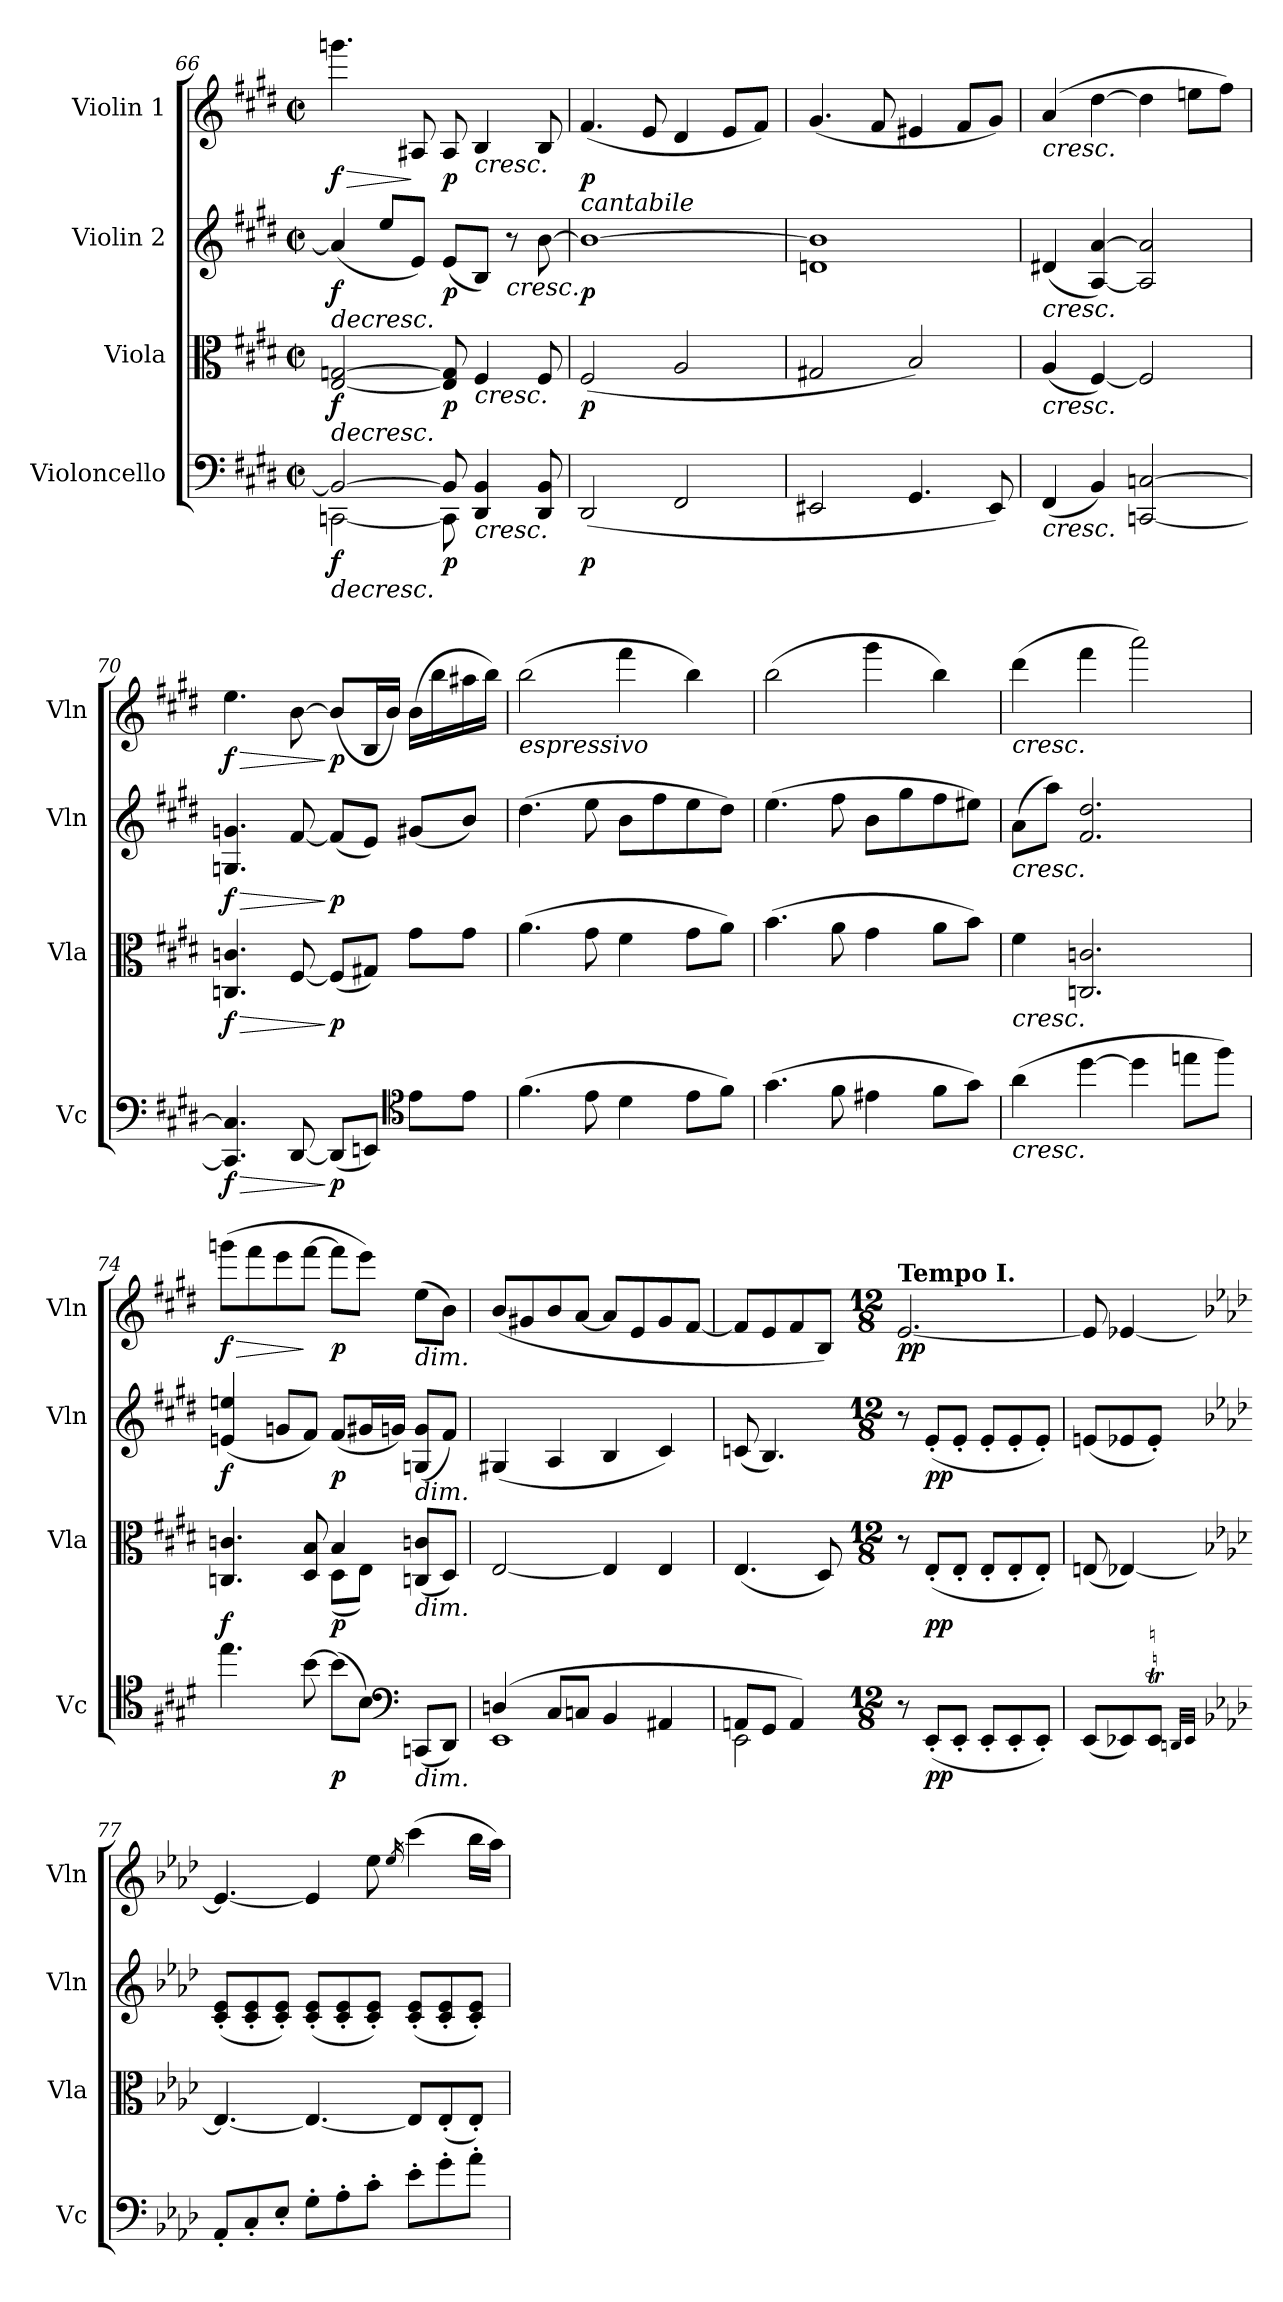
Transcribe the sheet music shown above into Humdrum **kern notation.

**kern	**dynam	**kern	**dynam	**kern	**dynam	**kern	**dynam
*part4	*part4	*part3	*part3	*part2	*part2	*part1	*part1
*staff4	*staff4	*staff3	*staff3	*staff2	*staff2	*staff1	*staff1
*I"Violoncello	*	*I"Viola	*	*I"Violin 2	*	*I"Violin 1	*
*I'Vc	*	*I'Vla	*	*I'Vln	*	*I'Vln	*
!!LO:LB:g=z
*clefF4	*	*clefC3	*	*clefG2	*	*clefG2	*
*k[f#c#g#d#]	*	*k[f#c#g#d#]	*	*k[f#c#g#d#]	*	*k[f#c#g#d#]	*
*M2/2	*	*M2/2	*	*M2/2	*	*M2/2	*
*met(c|)	*	*met(c|)	*	*met(c|)	*	*met(c|)	*
=66	=66	=66	=66	=66	=66	=66	=66
!	!LO:HP:b	!	!LO:HP:b	!	!LO:HP:b	!	!LO:HP:b
*^	*	*	*	*	*	*	*
!	!	!LO:DY:n=1:b	!	!LO:DY:n=1:b	!	!LO:DY:n=1:b	!	!LO:DY:n=1:b
2BB/_	[2CCn\	> f	[2E/ [2Gn/	> f	(4a#/]	> f	4.gggn\	> f
.	.	.	.	.	8ee/L	.	.	.
.	.	.	.	.	8e/J)	.	8A#X/	]
!	!	!LO:DY:n=2:b	!	!LO:DY:n=2:b	!	!LO:DY:n=2:b	!	!LO:DY:n=2:b
8BB/]	8CC\]	p	8E/] 8G/]	p	(8e/L	p	8A#/	p
!	!	!	!	!	!	!	!LO:TX:b:i:t=cresc.	!
!	!	!	!LO:TX:b:i:t=cresc.	!	!	!	!	!
!LO:TX:b:i:t=cresc.	!	!	!	!	!	!	!	!
4DD#/ 4BB/	8ryy	.	4F#/	.	8B/J)	.	4B/	.
!	!	!	!	!	!LO:TX:b:i:t=cresc.	!	!	!
.	4ryy	.	.	.	8r	.	.	.
8DD#/ 8BB/	.	.	8F#/	.	[8b\	.	8B/	.
*v	*v	*	*	*	*	*	*	*
=67	=67	=67	=67	=67	=67	=67	=67
!	!	!	!	!	!	!LO:TX:b:i:t=cantabile	!
!	!LO:DY:b	!	!LO:DY:b	!	!LO:DY:b	!	!LO:DY:b
(2DD#/	p	(2F#/	p	1b_	p	(4.f#/	p
.	.	.	.	.	.	8e/	.
2FF#/	.	2A/	.	.	.	4d#/	.
.	.	.	.	.	.	8e/L	.
.	.	.	.	.	.	8f#/J)	.
=68	=68	=68	=68	=68	=68	=68	=68
2EE#X/	.	2G#X/	.	1dn 1b]	.	(4.g#/	.
.	.	.	.	.	.	8f#/	.
4.GG#/	.	2B/)	.	.	.	4e#X/	.
.	.	.	.	.	.	8f#/L	.
8EE#/)	.	.	.	.	.	8g#/J)	.
=69	=69	=69	=69	=69	=69	=69	=69
!	!	!	!	!	!	!LO:TX:b:i:t=cresc.	!
!	!	!	!	!LO:TX:b:i:t=cresc.	!	!	!
!	!	!LO:TX:b:i:t=cresc.	!	!	!	!	!
!LO:TX:b:i:t=cresc.	!	!	!	!	!	!	!
(4FF#/	.	(4A/	.	(4d#X/	.	(4a/	.
4BB/)	.	[4F#/)	.	[4A/ [4a/)	.	[4dd#\	.
[2CCn/ [2Cn/	.	2F#/]	.	2A/] 2a/]	.	4dd#\]	.
.	.	.	.	.	.	8een\L	.
.	.	.	.	.	.	8ff#\J)	.
=70	=70	=70	=70	=70	=70	=70	=70
!	!LO:HP:b	!	!LO:HP:b	!	!LO:HP:b	!	!LO:HP:b
!	!LO:DY:n=1:b	!	!LO:DY:n=1:b	!	!LO:DY:n=1:b	!	!LO:DY:n=1:b
4.CC/] 4.C/]	> f	4.Cn/ 4.cn/	> f	4.Gn/ 4.gn/	> f	4.ee\	> f
[8DD#/	.	[8F#/	.	[8f#/	.	[8b\	.
!	!LO:DY:n=2:b	!	!LO:DY:n=2:b	!	!LO:DY:n=2:b	!	!LO:DY:n=2:b
(8DD#/L]	] p	(8F#/L]	] p	(8f#/L]	] p	(8b/L]	] p
8EEn/J)	.	8G#X/J)	.	8e/J)	.	16B/L	.
.	.	.	.	.	.	16b/JJ)	.
*clefC4	*	*	*	*	*	*	*
8e\L	.	8g#\L	.	(8g#X/L	.	(16b\LL	.
.	.	.	.	.	.	16bb\	.
8e\J	.	8g#\J	.	8b/J)	.	16aa#X\	.
.	.	.	.	.	.	16bb\JJ)	.
=71	=71	=71	=71	=71	=71	=71	=71
!	!	!	!	!	!	!LO:TX:b:i:t=espressivo	!
(4.f#\	.	(4.a\	.	(4.dd#\	.	(2bb\	.
8e\	.	8g#\	.	8ee\	.	.	.
4d#\	.	4f#\	.	8b\L	.	4fff#\	.
.	.	.	.	8ff#\	.	.	.
8e\L	.	8g#\L	.	8ee\	.	4bb\)	.
8f#\J)	.	8a\J)	.	8dd#\J)	.	.	.
=72	=72	=72	=72	=72	=72	=72	=72
(4.g#\	.	(4.b\	.	(4.ee\	.	(2bb\	.
8f#\	.	8a\	.	8ff#\	.	.	.
4e#X\	.	4g#\	.	8b\L	.	4ggg#\	.
.	.	.	.	8gg#\	.	.	.
8f#\L	.	8a\L	.	8ff#\	.	4bb\)	.
8g#\J)	.	8b\J)	.	8ee#X\J)	.	.	.
!!LO:LB:g=z
=73	=73	=73	=73	=73	=73	=73	=73
!	!	!	!	!	!	!LO:TX:b:i:t=cresc.	!
!	!	!	!	!LO:TX:b:i:t=cresc.	!	!	!
!	!	!LO:TX:b:i:t=cresc.	!	!	!	!	!
!LO:TX:b:i:t=cresc.	!	!	!	!	!	!	!
(4a\	.	4f#\	.	(8a\L	.	(4ddd#\	.
.	.	.	.	8aa\J)	.	.	.
[4dd#\	.	2.Cn/ 2.cn/	.	2.f#/ 2.dd#/	.	4fff#\	.
4dd#\]	.	.	.	.	.	2aaa\)	.
8een\L	.	.	.	.	.	.	.
8ff#\J)	.	.	.	.	.	.	.
=74	=74	=74	=74	=74	=74	=74	=74
*	*	*^	*	*	*	*	*
!	!	!	!	!LO:DY:b	!	!LO:DY:b	!	!LO:HP:b
!	!	!	!	!	!	!	!	!LO:DY:n=1:b
4.ee\	.	4.Cn/ 4.cn/	2ryy	f	(4en/ 4een/	f	(8gggn\L	> f
.	.	.	.	.	.	.	8fff#\	.
.	.	.	.	.	8gn/L	.	8eee\	.
[8b\	]	8D#/ 8B/	.	]	8f#/J)	]	[8fff#\J	]
!	!LO:DY:b	!	!	!LO:DY:b	!	!LO:DY:b	!	!LO:DY:n=2:b
(8b\L]	p	4B/	(8D#\L	p	(8f#/L	p	8fff#\L]	p
8B\J)	.	.	8E\J)	.	16g#X/L	.	8eee\J)	.
.	.	.	.	.	16gn/JJ)	.	.	.
*clefF4	*	*	*	*	*	*	*	*
!	!	!	!	!	!	!	!LO:TX:b:i:t=dim.	!
!	!	!	!	!	!LO:TX:b:i:t=dim.	!	!	!
!	!	!LO:TX:b:i:t=dim.	!	!	!	!	!	!
!LO:TX:b:i:t=dim.	!	!	!	!	!	!	!	!
(8CCn/L	.	(8Cn/ 8cn/L	4ryy	.	(8Gn/ 8g/L	.	(8ee\L	.
8DD#/J)	.	8D#/J)	.	.	8f#/J)	.	8b\J)	.
*	*	*v	*v	*	*	*	*	*
=75	=75	=75	=75	=75	=75	=75	=75
*^	*	*	*	*	*	*	*
(4Dn/	1EE	.	[2E/	.	(4G#X/	.	(8b/L	.
.	.	.	.	.	.	.	8g#X/	.
8C#/L	.	.	.	.	4A/	.	8b/	.
8Cn/J	.	.	.	.	.	.	[8a/J	.
4BB/	.	.	4E/]	.	4B/	.	8a/L]	.
.	.	.	.	.	.	.	8e/	.
4AA#X/	.	.	4E/	.	4c#/)	.	8g#/	.
.	.	.	.	.	.	.	[8f#/J	.
=76	=76	=76	=76	=76	=76	=76	=76	=76
*	*	*	*^	*	*	*	*	*
8AAn/L	2EE\	.	(4.E/	8ryy	.	(8cn/	.	8f#/L]	.
8GG#/J	.	.	.	8ryy	.	4.B/)	.	8e/	.
4AA/)	.	.	.	4ryy	.	.	.	8f#/	.
.	.	.	8D#/)	.	.	.	.	8B/J)	.
*v	*v	*	*	*	*	*	*	*	*
*	*	*v	*v	*	*	*	*	*
=76X3-	=76X3-	=76X3-	=76X3-	=76X3-	=76X3-	=76X3-	=76X3-
*M12/8	*	*M12/8	*	*M12/8	*	*M12/8	*
!	!	!	!	!	!	!LO:TX:a:B:t=Tempo I.	!
!	!	!	!	!	!	!	!LO:DY:b
8r	.	8r	.	8r	.	[2.e/	pp
!	!LO:DY:b	!	!LO:DY:b	!	!LO:DY:b	!	!
(8EE'/L	pp	(8E'/L	pp	(8e'/L	pp	.	.
8EE'/J	.	8E'/J	.	8e'/J	.	.	.
8EE'/L	.	8E'/L	.	8e'/L	.	.	.
8EE'/	.	8E'/	.	8e'/	.	.	.
8EE'/J)	.	8E'/J)	.	8e'/J)	.	.	.
=77	=77	=77	=77	=77	=77	=77	=77
(8EE/L	.	(8En/	.	(8en/L	.	8en/]	.
8EE-X/)	.	[4E-X/)	.	8e-X/	.	[4e-X/	.
!LO:TX:a:t=♮	!	!	!	!	!	!	!
8EE-T/J	.	.	.	8e-'/J)	.	.	.
32qDDn/LLL	.	.	.	.	.	.	.
32qEE-/JJJ	.	.	.	.	.	.	.
!!LO:LB:g=z
=77X4-	=77X4-	=77X4-	=77X4-	=77X4-	=77X4-	=77X4-	=77X4-
*k[b-e-a-d-]	*	*k[b-e-a-d-]	*	*k[b-e-a-d-]	*	*k[b-e-a-d-]	*
8AA-'/L	.	4.E-/_	.	(8c/' 8e-/'L	.	4.e-/_	.
8C'/	.	.	.	8c/' 8e-/'	.	.	.
8E-'/J	.	.	.	8c/' 8e-/'J)	.	.	.
8G'\L	.	4.E-/_	.	(8c/' 8e-/'L	.	4e-/]	.
8A-'\	.	.	.	8c/' 8e-/'	.	.	.
8c'\J	.	.	.	8c/' 8e-/'J)	.	8ee-\	.
.	.	.	.	.	.	16qee-/	.
8e-'\L	.	8E-/L]	.	(8c/' 8e-/'L	.	(4ccc\	.
8g'\	.	(8E-'/	.	8c/' 8e-/'	.	.	.
8a-'\J	.	8E-'/J)	.	8c/' 8e-/'J)	.	16bb-\LL	.
.	.	.	.	.	.	16aa-\JJ)	.
=	=	=	=	=	=	=	=
*-	*-	*-	*-	*-	*-	*-	*-
